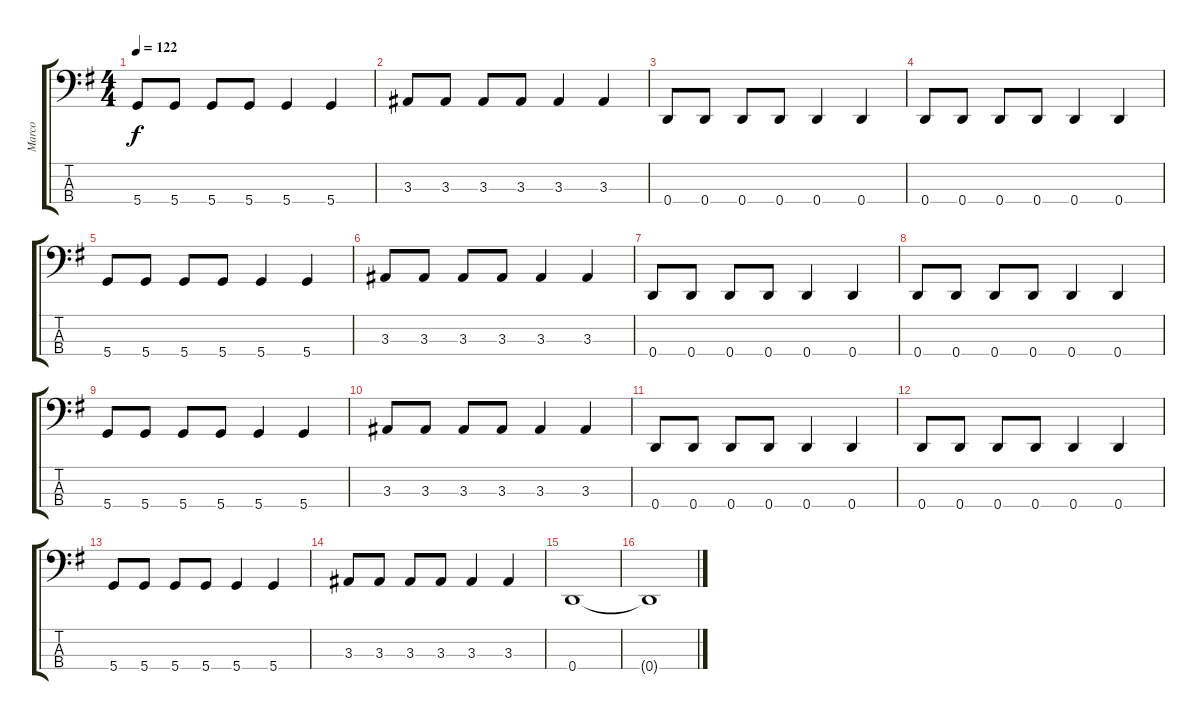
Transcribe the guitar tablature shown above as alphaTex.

\track ("Marco" "Marco") {instrument electricbassfinger}
\staff {score tabs}
\tuning (F2 C2 G1 D1) {hide}
\ts (4 4)
\tempo 122
\clef f4
\ks g
5.4.8{dy f} 5.4.8 5.4.8 5.4.8 5.4.4 5.4.4 |
3.3.8 3.3.8 3.3.8 3.3.8 3.3.4 3.3.4 |
0.4.8 0.4.8 0.4.8 0.4.8 0.4.4 0.4.4 |
0.4.8 0.4.8 0.4.8 0.4.8 0.4.4 0.4.4 |
5.4.8 5.4.8 5.4.8 5.4.8 5.4.4 5.4.4 |
3.3.8 3.3.8 3.3.8 3.3.8 3.3.4 3.3.4 |
0.4.8 0.4.8 0.4.8 0.4.8 0.4.4 0.4.4 |
0.4.8 0.4.8 0.4.8 0.4.8 0.4.4 0.4.4 |
5.4.8 5.4.8 5.4.8 5.4.8 5.4.4 5.4.4 |
3.3.8 3.3.8 3.3.8 3.3.8 3.3.4 3.3.4 |
0.4.8 0.4.8 0.4.8 0.4.8 0.4.4 0.4.4 |
0.4.8 0.4.8 0.4.8 0.4.8 0.4.4 0.4.4 |
5.4.8 5.4.8 5.4.8 5.4.8 5.4.4 5.4.4 |
3.3.8 3.3.8 3.3.8 3.3.8 3.3.4 3.3.4 |
0.4.1{volume 0} |
0.4{t}.1
